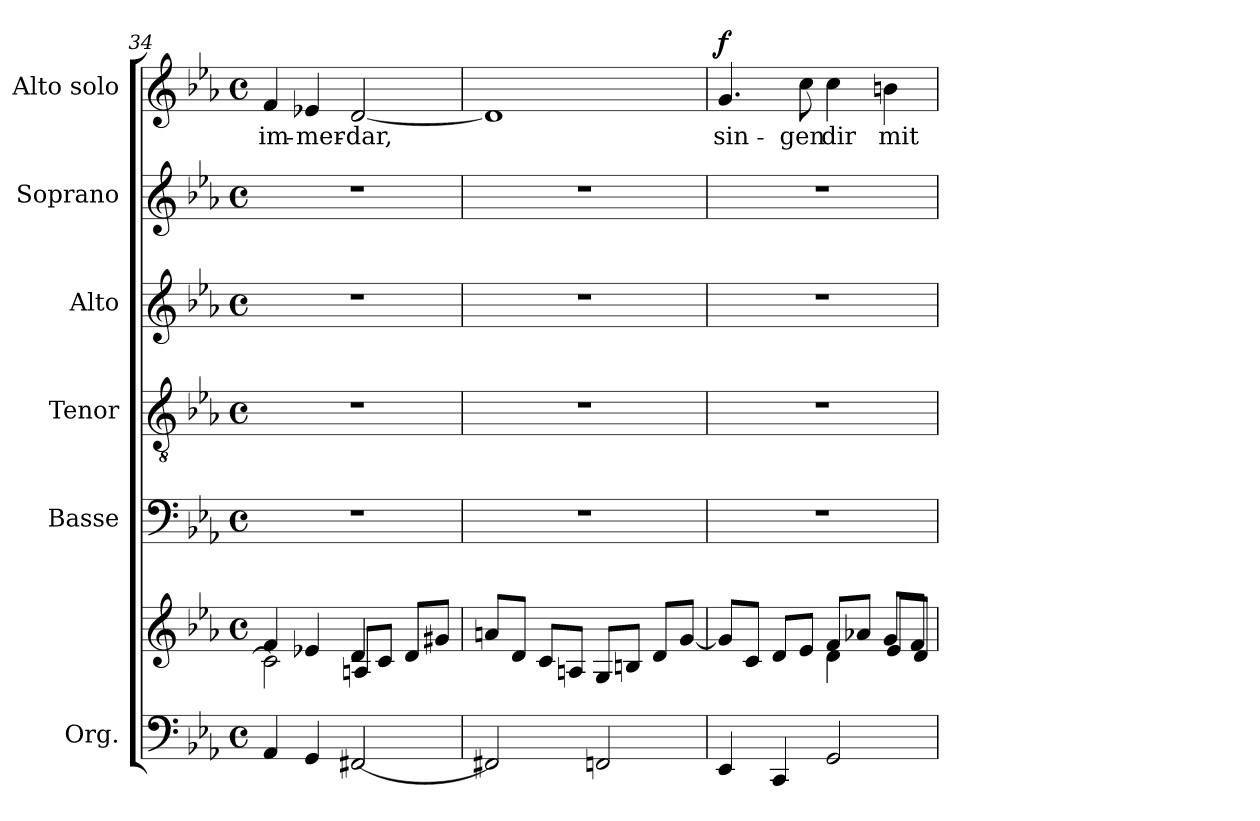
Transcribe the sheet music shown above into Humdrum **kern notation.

**kern	**kern	**kern	**kern	**kern	**kern	**kern	**text	**dynam
*part6	*part6	*part5	*part4	*part3	*part2	*part1	*part1	*part1
*staff7	*staff6	*staff5	*staff4	*staff3	*staff2	*staff1	*staff1	*staff1
*I"Org.	*	*I"Basse	*I"Tenor	*I"Alto	*I"Soprano	*I"Alto solo	*	*
*	*	*I'B.	*I'T.	*I'A.	*I'S.	*	*	*
*clefF4	*clefG2	*clefF4	*clefGv2	*clefG2	*clefG2	*clefG2	*	*
*k[b-e-a-]	*k[b-e-a-]	*k[b-e-a-]	*k[b-e-a-]	*k[b-e-a-]	*k[b-e-a-]	*k[b-e-a-]	*	*
*M4/4	*M4/4	*M4/4	*M4/4	*M4/4	*M4/4	*M4/4	*	*
*met(c)	*met(c)	*met(c)	*met(c)	*met(c)	*met(c)	*met(c)	*	*
=34	=34	=34	=34	=34	=34	=34	=34	=34
*	*^	*	*	*	*	*	*	*
!	!	!	!	!	!	!	!	!LO:LY:b	!
4AA-	4f	2c]	1r	1r	1r	1r	4f/	im-	.
!	!	!	!	!	!	!	!	!LO:LY:b	!
4GG	4e-X	.	.	.	.	.	4e-X/	-mer-	.
!	!	!	!	!	!	!	!	!LO:LY:b	!
[2FF#X	4d	8An/L	.	.	.	.	[2d/	-dar,	.
.	.	8c/J	.	.	.	.	.	.	.
.	4ryy	8d/L	.	.	.	.	.	.	.
.	.	8g#X/J	.	.	.	.	.	.	.
*	*v	*v	*	*	*	*	*	*	*
!!LO:LB:g=z
=35	=35	=35	=35	=35	=35	=35	=35	=35
2FF#X]	8an/L	1r	1r	1r	1r	1d]	.	.
.	8d/J	.	.	.	.	.	.	.
.	8c/L	.	.	.	.	.	.	.
.	8An/J	.	.	.	.	.	.	.
2FFn	8G/L	.	.	.	.	.	.	.
.	8Bn/J	.	.	.	.	.	.	.
.	8d/L	.	.	.	.	.	.	.
.	[8g/J	.	.	.	.	.	.	.
=36	=36	=36	=36	=36	=36	=36	=36	=36
*	*^	*	*	*	*	*	*	*
!	!	!	!	!	!	!	!	!LO:LY:b	!LO:DY:a
4EE-	8g/L]	2ryy	1r	1r	1r	1r	4.g/	sin-	f
.	8c/J	.	.	.	.	.	.	.	.
4CC	8d/L	.	.	.	.	.	.	.	.
!	!	!	!	!	!	!	!	!LO:LY:b	!
.	8e-/J	.	.	.	.	.	8cc\	-gen	.
!	!	!	!	!	!	!	!	!LO:LY:b	!
2GG	8f/L	4d	.	.	.	.	4cc\	dir	.
.	8a-X/J	.	.	.	.	.	.	.	.
!	!	!	!	!	!	!	!	!LO:LY:b	!
.	8g/L	8e-/L	.	.	.	.	4bn\	mit	.
.	8f/J	8d/J	.	.	.	.	.	.	.
*	*v	*v	*	*	*	*	*	*	*
=	=	=	=	=	=	=	=	=
*-	*-	*-	*-	*-	*-	*-	*-	*-
